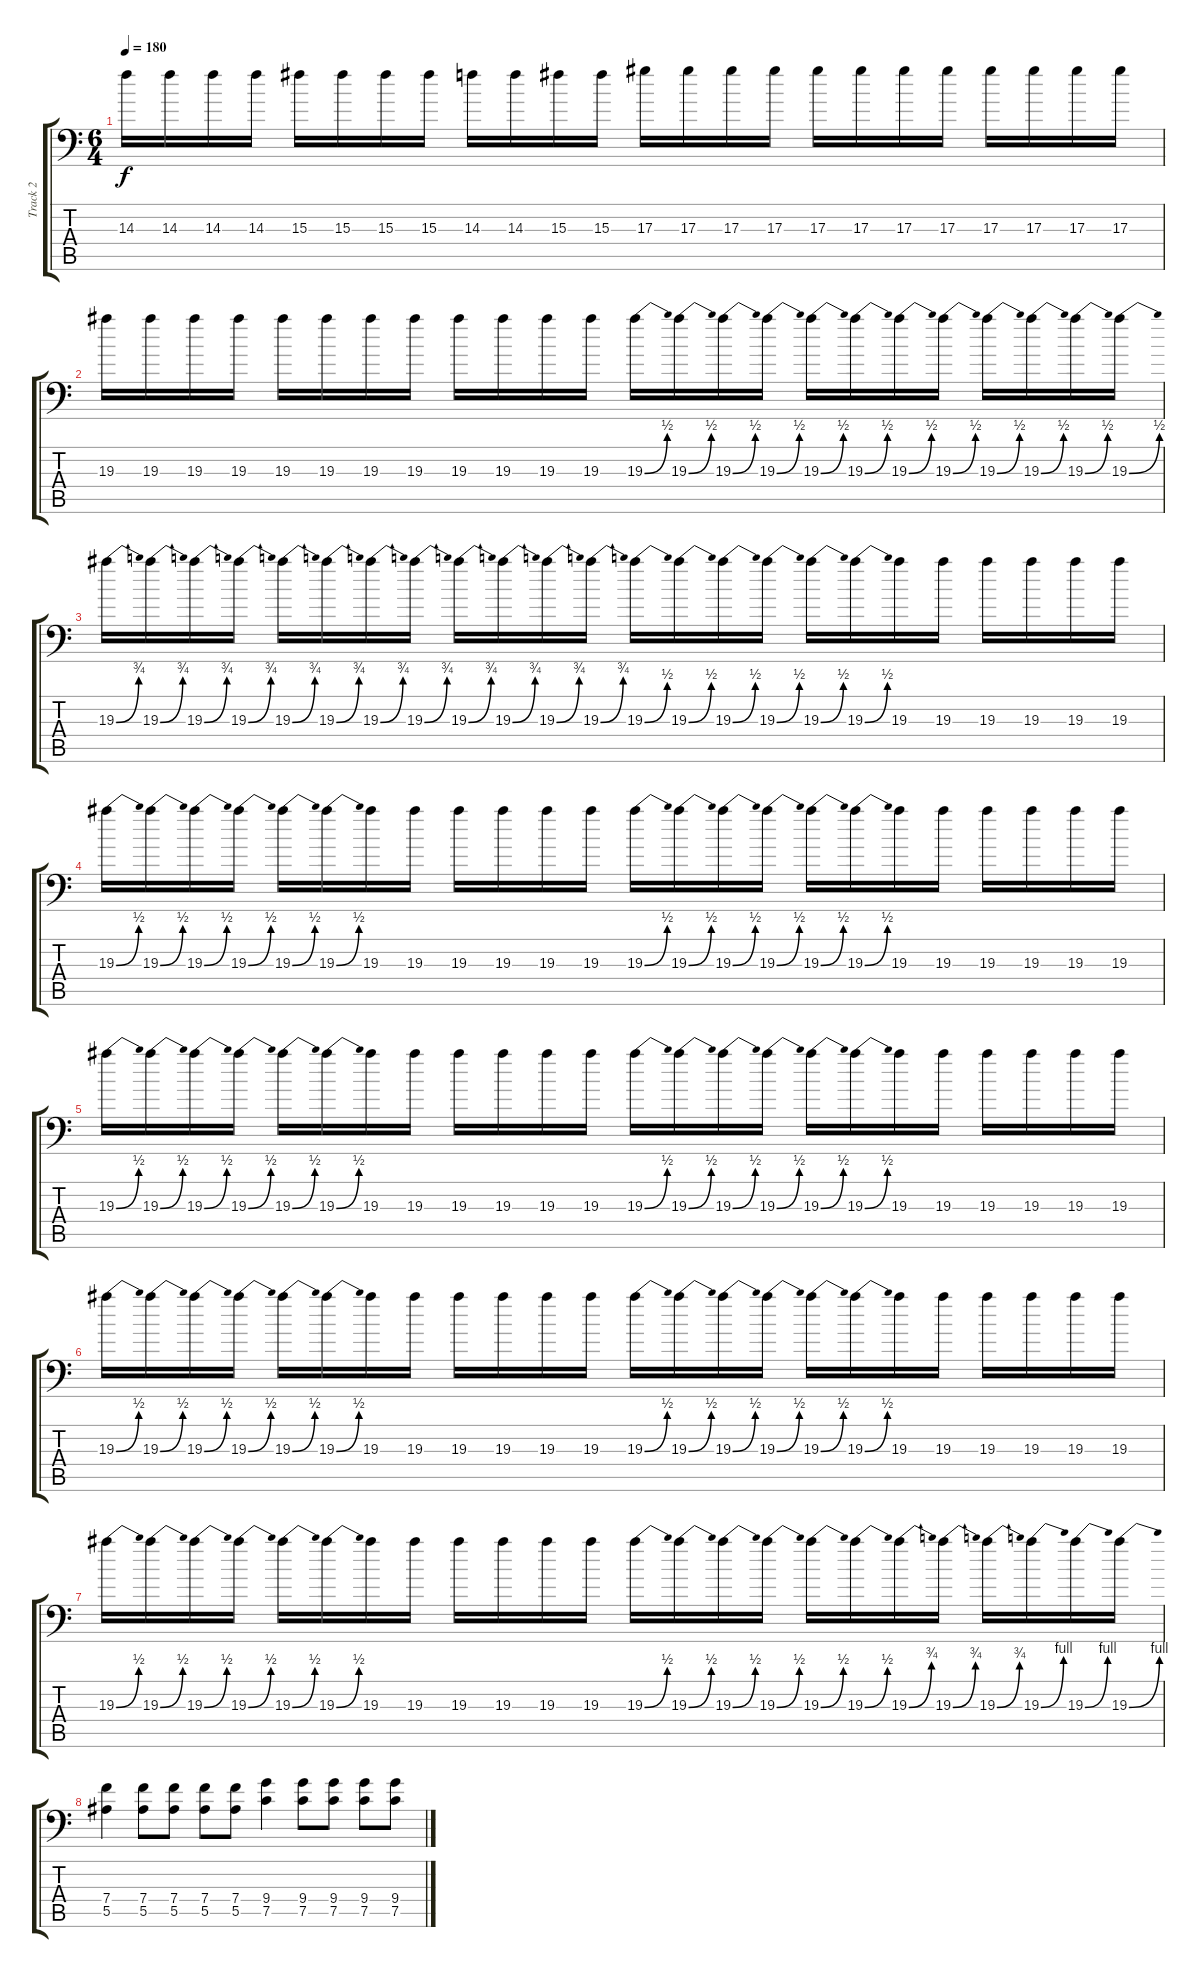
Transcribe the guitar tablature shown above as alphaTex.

\track ("Track 2" "Track 2") {instrument distortionguitar}
\staff {score tabs}
\tuning (C4 G3 Eb3 Bb2 F2 Bb1) {hide}
\ts (6 4)
\tempo 180
\clef f4
\ks c
14.3.16{dy f} 14.3.16 14.3.16 14.3.16 15.3.16 15.3.16 15.3.16 15.3.16 14.3.16 14.3.16 15.3.16 15.3.16 17.3.16 17.3.16 17.3.16 17.3.16 17.3.16 17.3.16 17.3.16 17.3.16 17.3.16 17.3.16 17.3.16 17.3.16 |
19.3.16 19.3.16 19.3.16 19.3.16 19.3.16 19.3.16 19.3.16 19.3.16 19.3.16 19.3.16 19.3.16 19.3.16 19.3{be (bend 0 0 60 2)}.16 19.3{be (bend 0 0 60 2)}.16 19.3{be (bend 0 0 60 2)}.16 19.3{be (bend 0 0 60 2)}.16 19.3{be (bend 0 0 60 2)}.16 19.3{be (bend 0 0 60 2)}.16 19.3{be (bend 0 0 60 2)}.16 19.3{be (bend 0 0 60 2)}.16 19.3{be (bend 0 0 60 2)}.16 19.3{be (bend 0 0 60 2)}.16 19.3{be (bend 0 0 60 2)}.16 19.3{be (bend 0 0 60 2)}.16 |
19.3{be (bend 0 0 60 3)}.16 19.3{be (bend 0 0 60 3)}.16 19.3{be (bend 0 0 60 3)}.16 19.3{be (bend 0 0 60 3)}.16 19.3{be (bend 0 0 60 3)}.16 19.3{be (bend 0 0 60 3)}.16 19.3{be (bend 0 0 60 3)}.16 19.3{be (bend 0 0 60 3)}.16 19.3{be (bend 0 0 60 3)}.16 19.3{be (bend 0 0 60 3)}.16 19.3{be (bend 0 0 60 3)}.16 19.3{be (bend 0 0 60 3)}.16 19.3{be (bend 0 0 60 2)}.16 19.3{be (bend 0 0 60 2)}.16 19.3{be (bend 0 0 60 2)}.16 19.3{be (bend 0 0 60 2)}.16 19.3{be (bend 0 0 60 2)}.16 19.3{be (bend 0 0 60 2)}.16 19.3.16 19.3.16 19.3.16 19.3.16 19.3.16 19.3.16 |
19.3{be (bend 0 0 60 2)}.16 19.3{be (bend 0 0 60 2)}.16 19.3{be (bend 0 0 60 2)}.16 19.3{be (bend 0 0 60 2)}.16 19.3{be (bend 0 0 60 2)}.16 19.3{be (bend 0 0 60 2)}.16 19.3.16 19.3.16 19.3.16 19.3.16 19.3.16 19.3.16 19.3{be (bend 0 0 60 2)}.16 19.3{be (bend 0 0 60 2)}.16 19.3{be (bend 0 0 60 2)}.16 19.3{be (bend 0 0 60 2)}.16 19.3{be (bend 0 0 60 2)}.16 19.3{be (bend 0 0 60 2)}.16 19.3.16 19.3.16 19.3.16 19.3.16 19.3.16 19.3.16 |
19.3{be (bend 0 0 60 2)}.16 19.3{be (bend 0 0 60 2)}.16 19.3{be (bend 0 0 60 2)}.16 19.3{be (bend 0 0 60 2)}.16 19.3{be (bend 0 0 60 2)}.16 19.3{be (bend 0 0 60 2)}.16 19.3.16 19.3.16 19.3.16 19.3.16 19.3.16 19.3.16 19.3{be (bend 0 0 60 2)}.16 19.3{be (bend 0 0 60 2)}.16 19.3{be (bend 0 0 60 2)}.16 19.3{be (bend 0 0 60 2)}.16 19.3{be (bend 0 0 60 2)}.16 19.3{be (bend 0 0 60 2)}.16 19.3.16 19.3.16 19.3.16 19.3.16 19.3.16 19.3.16 |
19.3{be (bend 0 0 60 2)}.16 19.3{be (bend 0 0 60 2)}.16 19.3{be (bend 0 0 60 2)}.16 19.3{be (bend 0 0 60 2)}.16 19.3{be (bend 0 0 60 2)}.16 19.3{be (bend 0 0 60 2)}.16 19.3.16 19.3.16 19.3.16 19.3.16 19.3.16 19.3.16 19.3{be (bend 0 0 60 2)}.16 19.3{be (bend 0 0 60 2)}.16 19.3{be (bend 0 0 60 2)}.16 19.3{be (bend 0 0 60 2)}.16 19.3{be (bend 0 0 60 2)}.16 19.3{be (bend 0 0 60 2)}.16 19.3.16 19.3.16 19.3.16 19.3.16 19.3.16 19.3.16 |
19.3{be (bend 0 0 60 2)}.16 19.3{be (bend 0 0 60 2)}.16 19.3{be (bend 0 0 60 2)}.16 19.3{be (bend 0 0 60 2)}.16 19.3{be (bend 0 0 60 2)}.16 19.3{be (bend 0 0 60 2)}.16 19.3.16 19.3.16 19.3.16 19.3.16 19.3.16 19.3.16 19.3{be (bend 0 0 60 2)}.16 19.3{be (bend 0 0 60 2)}.16 19.3{be (bend 0 0 60 2)}.16 19.3{be (bend 0 0 60 2)}.16 19.3{be (bend 0 0 60 2)}.16 19.3{be (bend 0 0 60 2)}.16 19.3{be (bend 0 0 60 3)}.16 19.3{be (bend 0 0 60 3)}.16 19.3{be (bend 0 0 60 3)}.16 19.3{be (bend 0 0 60 4)}.16 19.3{be (bend 0 0 60 4)}.16 19.3{be (bend 0 0 60 4)}.16 |
(7.4 5.5).4 (7.4 5.5).8 (7.4 5.5).8 (7.4 5.5).8 (7.4 5.5).8 (9.4 7.5).4 (9.4 7.5).8 (9.4 7.5).8 (9.4 7.5).8 (9.4 7.5).8
